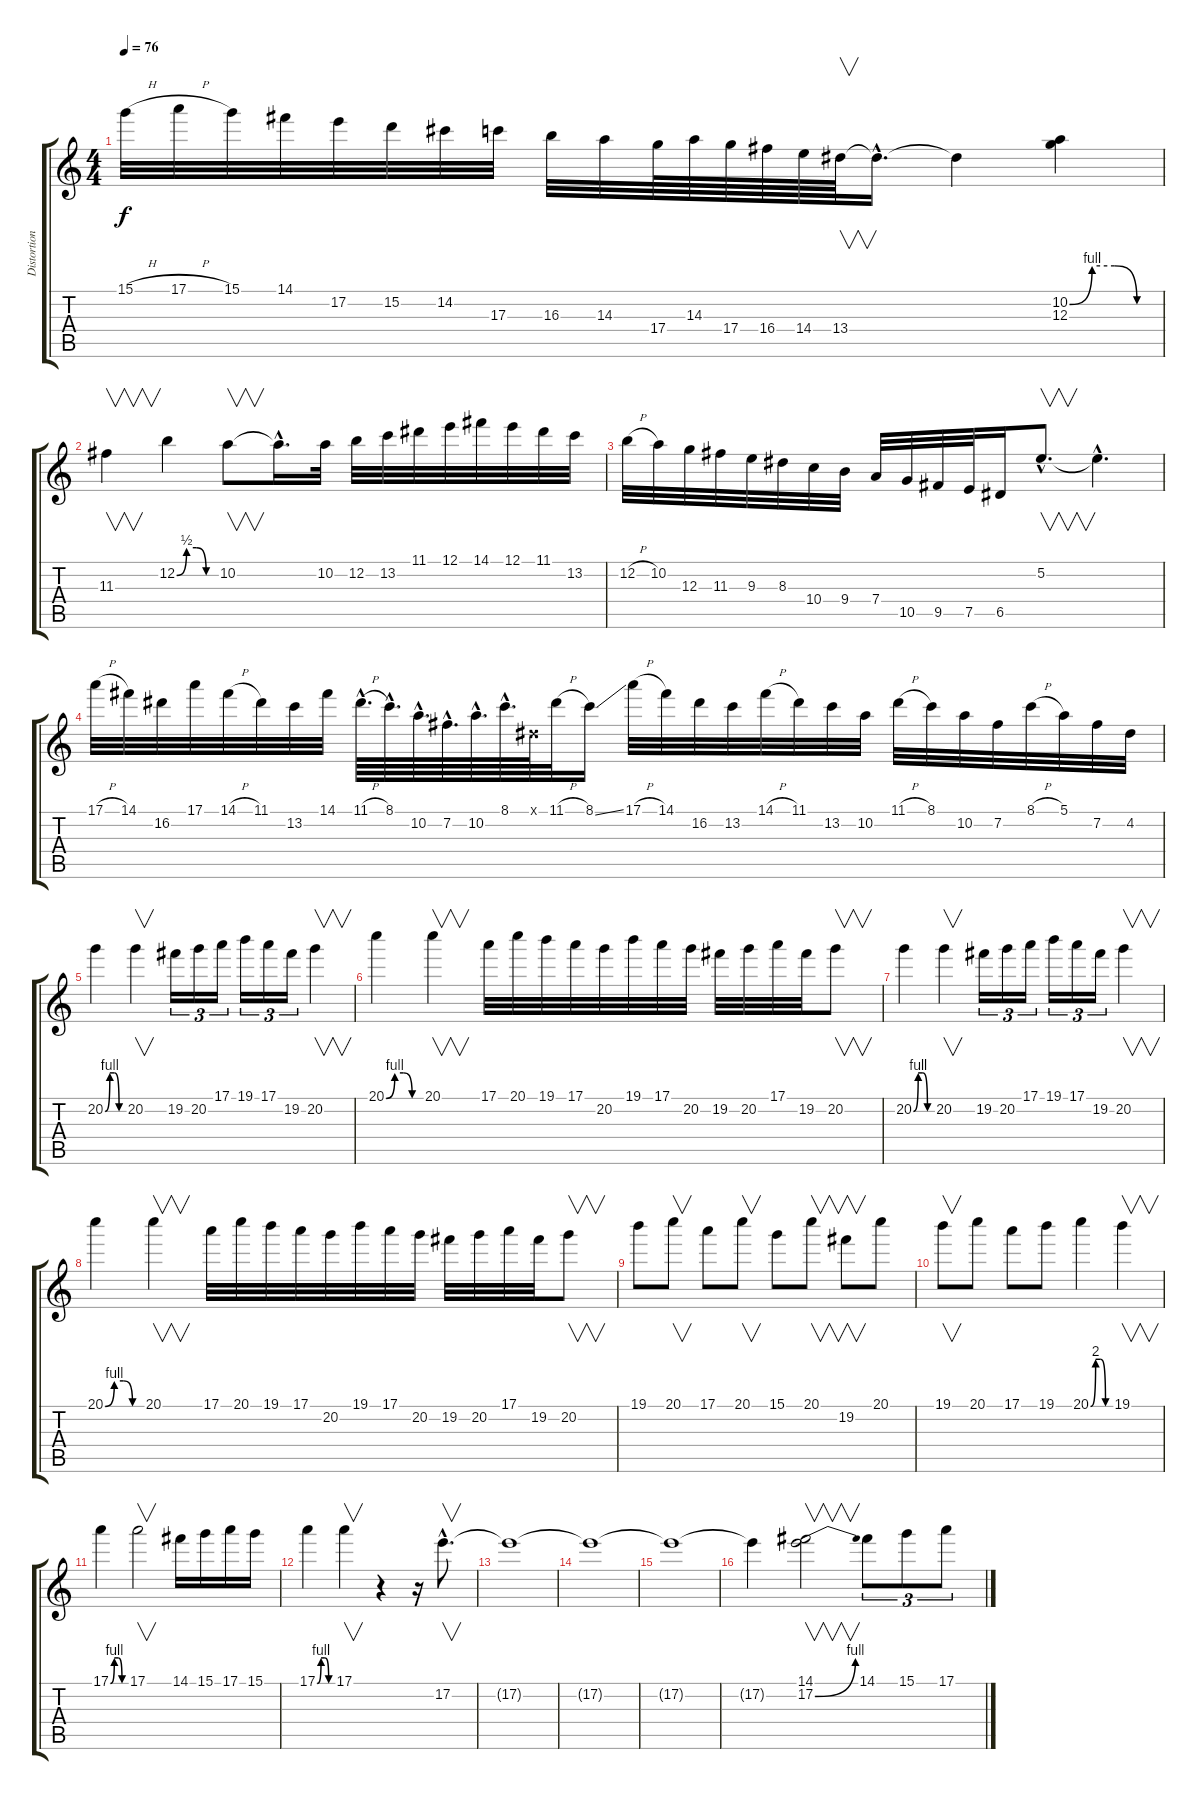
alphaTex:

\track ("Distortion Guitar 2" "Distortion") {instrument distortionguitar}
\staff {score tabs}
\tuning (E4 B3 G3 D3 A2 E2) {hide}
\ts (4 4)
\tempo 76
\clef g2
\ks c
15.1{h}.32{dy f} 17.1{h}.32 15.1.32 14.1.32 17.2.32 15.2.32 14.2.32 17.3.32 16.3.32 14.3.32 17.4.64 14.3.64 17.4.64 16.4.64 14.4.64 13.4.64{v} 13.4{hac t}.16{d} 13.4{t}.4 (10.2{be (custom 0 0 15 4 30 4 45 0 60 0)} 12.3).4 |
11.3.4{v} 12.2{be (custom 0 0 15 2 30 2 45 0 60 0)}.4 10.2.8{v} 10.2{hac t}.16{d} 10.2.32 12.2.32 13.2.32 11.1.32 12.1.32 14.1.32 12.1.32 11.1.32 13.2.32 |
12.2{h}.32 10.2.32 12.3.32 11.3.32 9.3.32 8.3.32 10.4.32 9.4.32 7.4.32 10.5.32 9.5.32 7.5.32 6.5.16 5.2{hac}.8{v d} 5.2{hac t}.4{d} |
17.1{h}.32 14.1.32 16.2.32 17.1.32 14.1{h}.32 11.1.32 13.2.32 14.1.32 11.1{h hac}.64{d} 8.1{hac}.64{d} 10.2{hac}.64{d} 7.2{hac}.64{d} 10.2{hac}.64{d} 8.1{hac}.64{d} -1.1{x}.64 11.1{h}.32 8.1{ss}.16 17.1{h}.32 14.1.32 16.2.32 13.2.32 14.1{h}.32 11.1.32 13.2.32 10.2.32 11.1{h}.32 8.1.32 10.2.32 7.2.32 8.1{h}.32 5.1.32 7.2.32 4.2.32 |
20.2{be (custom 0 0 15 4 30 4 45 0 60 0)}.4 20.2.4{v} 19.2.16{tu (3 2)} 20.2.16{tu (3 2)} 17.1.16{tu (3 2)} 19.1.16{tu (3 2)} 17.1.16{tu (3 2)} 19.2.16{tu (3 2)} 20.2.4{v} |
20.1{be (custom 0 0 15 4 30 4 45 0 60 0)}.4 20.1.4{v} 17.1.32 20.1.32 19.1.32 17.1.32 20.2.32 19.1.32 17.1.32 20.2.32 19.2.32 20.2.32 17.1.32 19.2.32 20.2.8{v} |
20.2{be (custom 0 0 15 4 30 4 45 0 60 0)}.4 20.2.4{v} 19.2.16{tu (3 2)} 20.2.16{tu (3 2)} 17.1.16{tu (3 2)} 19.1.16{tu (3 2)} 17.1.16{tu (3 2)} 19.2.16{tu (3 2)} 20.2.4{v} |
20.1{be (custom 0 0 15 4 30 4 45 0 60 0)}.4 20.1.4{v} 17.1.32 20.1.32 19.1.32 17.1.32 20.2.32 19.1.32 17.1.32 20.2.32 19.2.32 20.2.32 17.1.32 19.2.32 20.2.8{v} |
19.1.8 20.1.8{v} 17.1.8 20.1.8{v} 15.1.8 20.1.8{v} 19.2.8{v} 20.1.8 |
19.1.8{v} 20.1.8 17.1.8 19.1.8 20.1{be (custom 0 0 15 8 30 8 45 0 60 0)}.4 19.1.4{v} |
17.1{be (custom 0 0 15 4 30 4 45 0 60 0)}.4 17.1.2{v} 14.1.16 15.1.16 17.1.16 15.1.16 |
17.1{be (custom 0 0 15 4 30 4 45 0 60 0)}.4 17.1.4{v} r.4 r.16 17.2{hac}.8{v d} |
17.2{t}.1 |
17.2{t}.1 |
17.2{t}.1 |
17.2{t}.4 (14.1 17.2{be (bend 0 0 60 4)}).2{v} 14.1.8{tu (3 2)} 15.1.8{tu (3 2)} 17.1.8{tu (3 2)}
